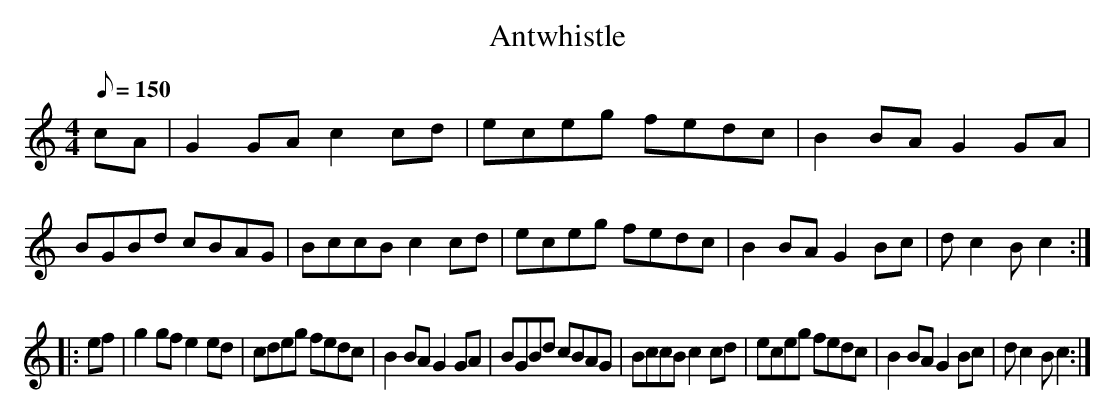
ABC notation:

X:1
T:Antwhistle
M:4/4
L:1/8
Q:150
K:C
cA |\
G2GA c2cd | eceg fedc | B2BA G2GA | BGBd cBAG |\
BccB c2cd | eceg fedc | B2BA G2Bc | dc2B c2 :|
|: ef |\
g2gf e2ed | cdeg fedc | B2BA G2GA | BGBd cBAG |\
BccB c2cd | eceg fedc | B2BA G2Bc | dc2B c2 :|
